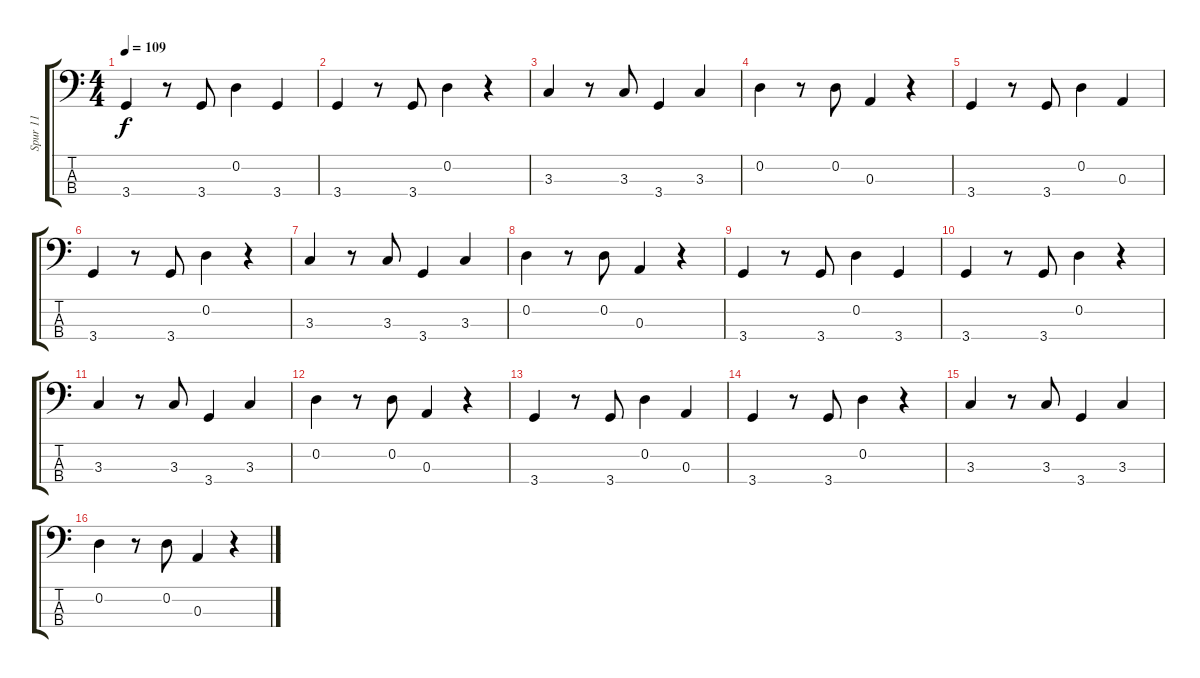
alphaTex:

\track ("Spur 11" "Spur 11") {instrument electricbassfinger}
\staff {score tabs}
\tuning (G2 D2 A1 E1) {hide}
\ts (4 4)
\tempo 109
\clef f4
\ks c
3.4.4{dy f} r.8 3.4.8 0.2.4 3.4.4 |
3.4.4 r.8 3.4.8 0.2.4 r.4 |
3.3.4 r.8 3.3.8 3.4.4 3.3.4 |
0.2.4 r.8 0.2.8 0.3.4 r.4 |
3.4.4 r.8 3.4.8 0.2.4 0.3.4 |
3.4.4 r.8 3.4.8 0.2.4 r.4 |
3.3.4 r.8 3.3.8 3.4.4 3.3.4 |
0.2.4 r.8 0.2.8 0.3.4 r.4 |
3.4.4 r.8 3.4.8 0.2.4 3.4.4 |
3.4.4 r.8 3.4.8 0.2.4 r.4 |
3.3.4 r.8 3.3.8 3.4.4 3.3.4 |
0.2.4 r.8 0.2.8 0.3.4 r.4 |
3.4.4 r.8 3.4.8 0.2.4 0.3.4 |
3.4.4 r.8 3.4.8 0.2.4 r.4 |
3.3.4 r.8 3.3.8 3.4.4 3.3.4 |
0.2.4 r.8 0.2.8 0.3.4 r.4
